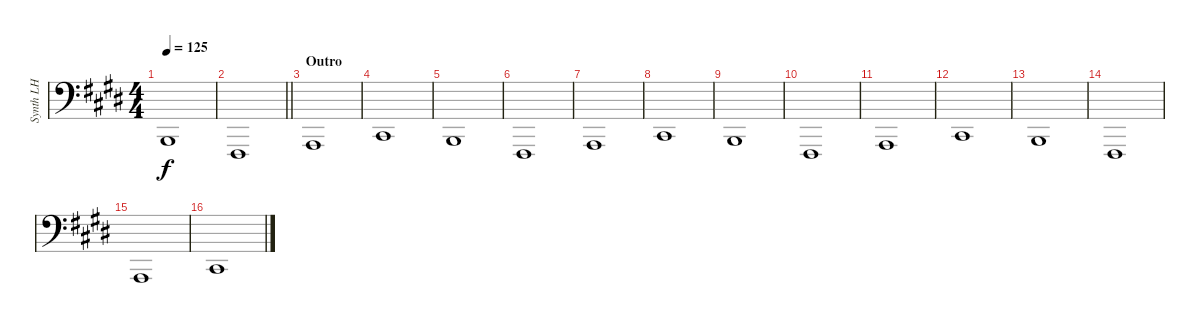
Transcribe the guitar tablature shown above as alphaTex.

\track ("Synth LH" "Synth LH") {instrument stringensemble1}
\staff {score}
\tuning (G2 D2 A1 E1) {hide}
\ts (4 4)
\tempo 125
\clef f4
\ks c#minor
2.3.1{dy f} |
\barLineRight lightlight
2.4.1 |
\section ("" "Outro")
0.3.1 |
4.3.1 |
2.3.1 |
2.4.1 |
0.3.1 |
4.3.1 |
2.3.1 |
2.4.1 |
0.3.1 |
4.3.1 |
2.3.1 |
2.4.1 |
0.3.1 |
4.3.1
